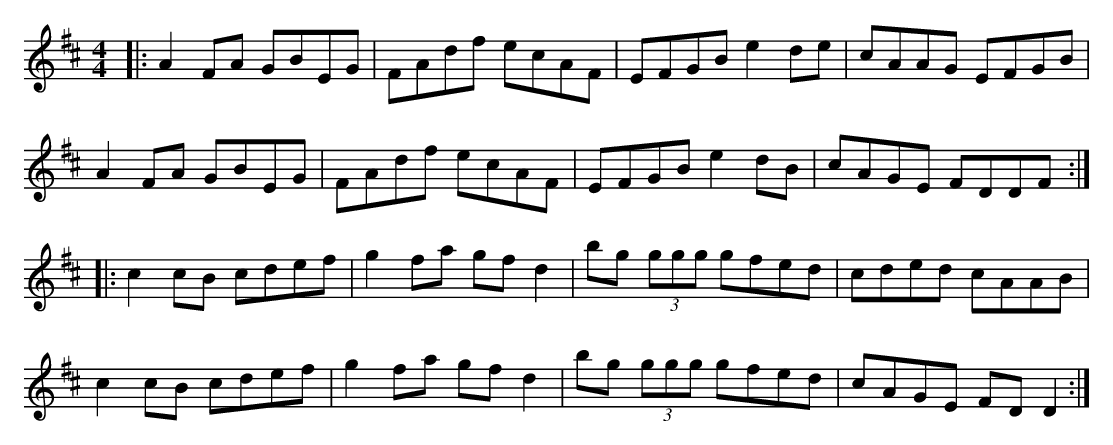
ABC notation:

X:1
M:4/4
K:D
|: A2 FA GBEG | FAdf ecAF | EFGB e2 de | cAAG EFGB |
 A2 FA GBEG | FAdf ecAF | EFGB e2 dB 1|cAGE FDDF :|
|: c2 cB cdef | g2 fa gf d2 | bg (3ggg gfed | cded cAAB |
 c2 cB cdef | g2 fa gf d2 | bg (3ggg gfed | cAGE FD D2 :|
